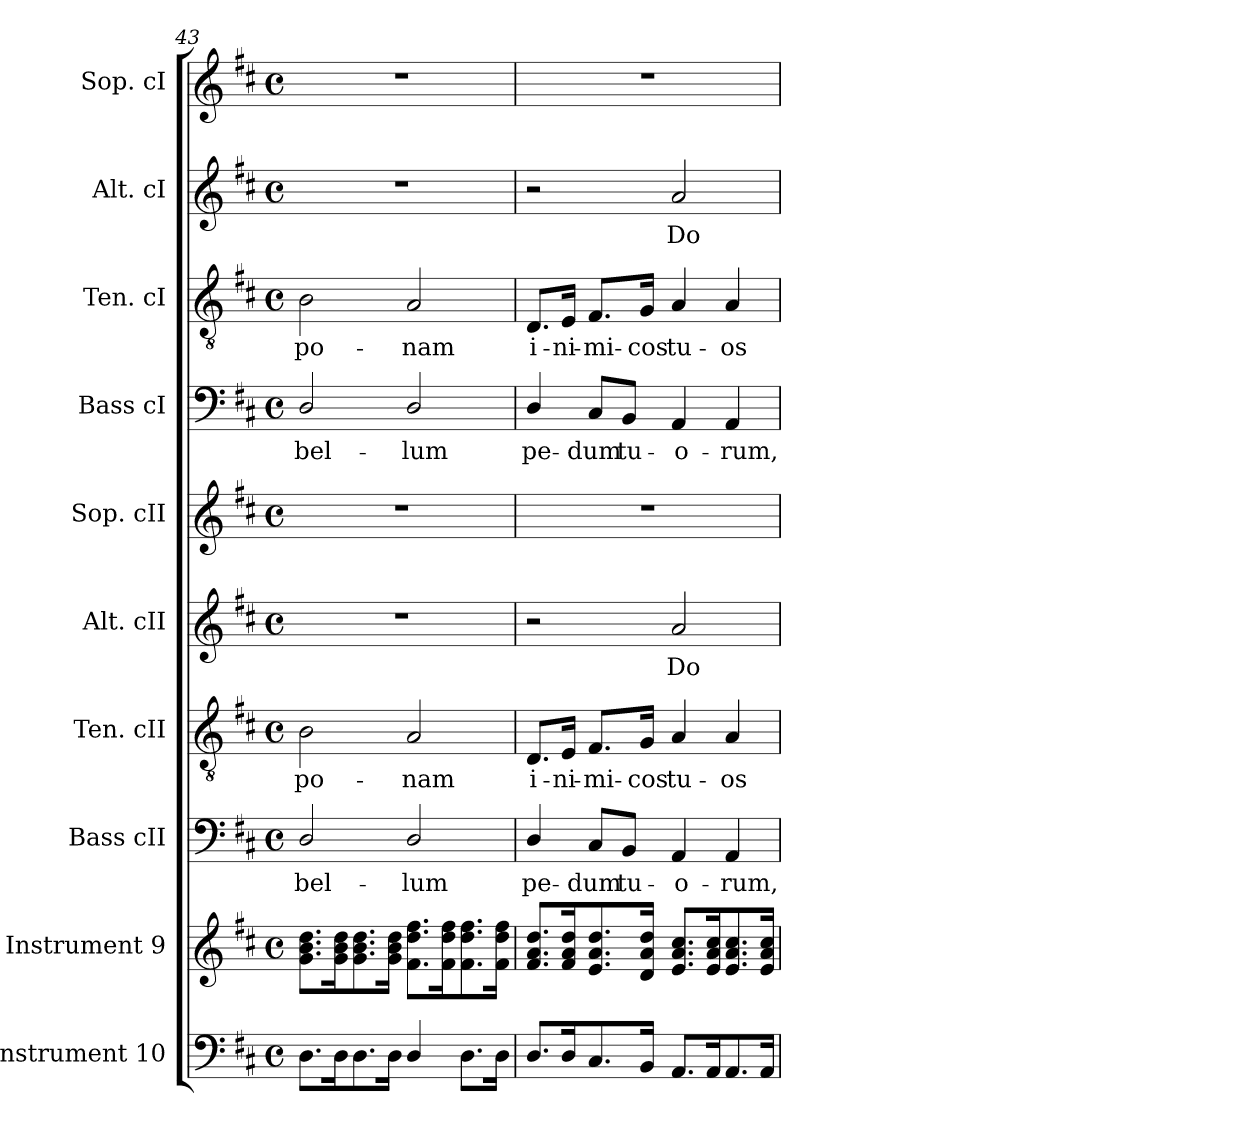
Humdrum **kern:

**kern	**kern	**kern	**text	**kern	**text	**kern	**text	**kern	**kern	**text	**kern	**text	**kern	**text	**kern
*part10	*part9	*part8	*part8	*part7	*part7	*part6	*part6	*part5	*part4	*part4	*part3	*part3	*part2	*part2	*part1
*staff10	*staff9	*staff8	*staff8	*staff7	*staff7	*staff6	*staff6	*staff5	*staff4	*staff4	*staff3	*staff3	*staff2	*staff2	*staff1
*I"Instrument 10	*I"Instrument 9	*I"Bass cII	*	*I"Ten. cII	*	*I"Alt. cII	*	*I"Sop. cII	*I"Bass cI	*	*I"Ten. cI	*	*I"Alt. cI	*	*I"Sop. cI
*	*	*I'Bass cII	*	*I'Ten. cII	*	*I'Alt. cII	*	*I'Sop. cII	*I'Bass cI	*	*I'Ten. cI	*	*I'Alt. cI	*	*I'Sop. cI
*clefF4	*clefG2	*clefF4	*	*clefGv2	*	*clefG2	*	*clefG2	*clefF4	*	*clefGv2	*	*clefG2	*	*clefG2
*k[f#c#]	*k[f#c#]	*k[f#c#]	*	*k[f#c#]	*	*k[f#c#]	*	*k[f#c#]	*k[f#c#]	*	*k[f#c#]	*	*k[f#c#]	*	*k[f#c#]
*D:	*D:	*D:	*	*D:	*	*D:	*	*D:	*D:	*	*D:	*	*D:	*	*D:
*M4/4	*M4/4	*M4/4	*	*M4/4	*	*M4/4	*	*M4/4	*M4/4	*	*M4/4	*	*M4/4	*	*M4/4
*met(c)	*met(c)	*met(c)	*	*met(c)	*	*met(c)	*	*met(c)	*met(c)	*	*met(c)	*	*met(c)	*	*met(c)
=43	=43	=43	=43	=43	=43	=43	=43	=43	=43	=43	=43	=43	=43	=43	=43
!	!	!	!LO:LY:b:cj	!	!LO:LY:b:cj	!	!	!	!	!LO:LY:b:cj	!	!LO:LY:b:cj	!	!	!
8.D\L	8.dd\ 8.b\ 8.g\L	2D/	-bel-	2B\	po-	1r	.	1r	2D/	-bel-	2B\	po-	1r	.	1r
16D\	16dd\ 16b\ 16g\	.	.	.	.	.	.	.	.	.	.	.	.	.	.
8.D\	8.dd\ 8.b\ 8.g\	.	.	.	.	.	.	.	.	.	.	.	.	.	.
16D\J	16dd\ 16b\ 16g\J	.	.	.	.	.	.	.	.	.	.	.	.	.	.
!	!	!	!LO:LY:b:cj	!	!LO:LY:b:cj	!	!	!	!	!LO:LY:b:cj	!	!LO:LY:b:cj	!	!	!
4D/	8.ff#\ 8.dd\ 8.f#\L	2D/	-lum	2A/	-nam	.	.	.	2D/	-lum	2A/	-nam	.	.	.
.	16ff#\ 16dd\ 16f#\	.	.	.	.	.	.	.	.	.	.	.	.	.	.
8.D\L	8.ff#\ 8.dd\ 8.f#\	.	.	.	.	.	.	.	.	.	.	.	.	.	.
16D\J	16ff#\ 16dd\ 16f#\J	.	.	.	.	.	.	.	.	.	.	.	.	.	.
=44	=44	=44	=44	=44	=44	=44	=44	=44	=44	=44	=44	=44	=44	=44	=44
!	!	!	!LO:LY:b:cj	!	!LO:LY:b:cj	!	!	!	!	!LO:LY:b:cj	!	!LO:LY:b:cj	!	!	!
8.D/L	8.dd/ 8.a/ 8.f#/L	4D/	pe-	8.D/L	i-	2r	.	1r	4D/	pe-	8.D/L	i-	2r	.	1r
!	!	!	!	!	!LO:LY:b:cj	!	!	!	!	!	!	!LO:LY:b:cj	!	!	!
16D/	16dd/ 16a/ 16f#/	.	.	16E/Jk	-ni-	.	.	.	.	.	16E/Jk	-ni-	.	.	.
!	!	!	!LO:LY:b:cj	!	!LO:LY:b:cj	!	!	!	!	!LO:LY:b:cj	!	!LO:LY:b:cj	!	!	!
8.C#/	8.dd/ 8.a/ 8.e/	8C#/L	-dum	8.F#/L	-mi-	.	.	.	8C#/L	-dum	8.F#/L	-mi-	.	.	.
!	!	!	!LO:LY:b:cj	!	!	!	!	!	!	!LO:LY:b:cj	!	!	!	!	!
.	.	8BB/J	tu-	.	.	.	.	.	8BB/J	tu-	.	.	.	.	.
!	!	!	!	!	!LO:LY:b:cj	!	!	!	!	!	!	!LO:LY:b:cj	!	!	!
16BB/J	16dd/ 16a/ 16d/J	.	.	16G/Jk	-cos	.	.	.	.	.	16G/Jk	-cos	.	.	.
!	!	!	!LO:LY:b:cj	!	!LO:LY:b:cj	!	!LO:LY:b:cj	!	!	!LO:LY:b:cj	!	!LO:LY:b:cj	!	!LO:LY:b:cj	!
8.AA/L	8.cc#/ 8.a/ 8.e/L	4AA/	-o-	4A/	tu-	2a/	Do-	.	4AA/	-o-	4A/	tu-	2a/	Do-	.
16AA/	16cc#/ 16a/ 16e/	.	.	.	.	.	.	.	.	.	.	.	.	.	.
!	!	!	!LO:LY:b:cj	!	!LO:LY:b:cj	!	!	!	!	!LO:LY:b:cj	!	!LO:LY:b:cj	!	!	!
8.AA/	8.cc#/ 8.a/ 8.e/	4AA/	-rum,	4A/	-os	.	.	.	4AA/	-rum,	4A/	-os	.	.	.
16AA/J	16cc#/ 16a/ 16e/J	.	.	.	.	.	.	.	.	.	.	.	.	.	.
=	=	=	=	=	=	=	=	=	=	=	=	=	=	=	=
*-	*-	*-	*-	*-	*-	*-	*-	*-	*-	*-	*-	*-	*-	*-	*-
